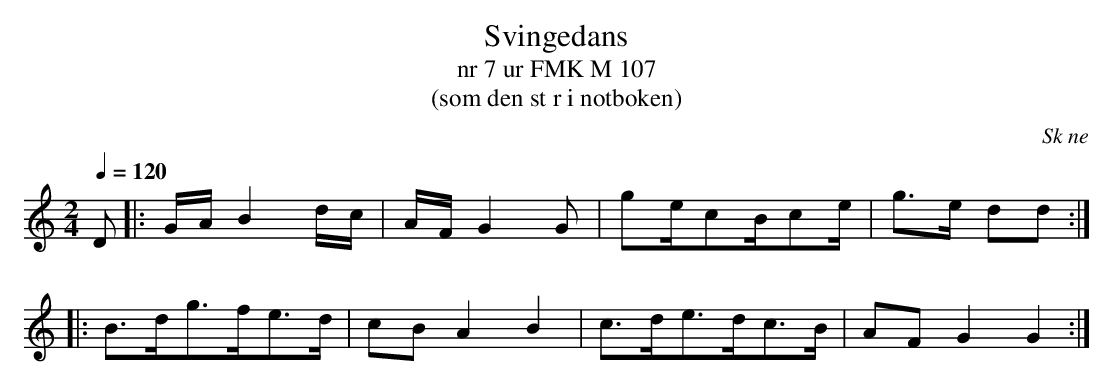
X:1
T:Svingedans
T:nr 7 ur FMK M 107
T:(som den st r i notboken)
O:Sk ne
M:2/4
L:1/8
Q:1/4=120
K:C
D |: G/A/ B2 d/c/ | A/F/ G2 G | ge/cB/ce/ | g>e dd :|
 |: B>dg>fe>d  | cB A2 B2 | c>de>dc>B | AF G2 G2 :|
